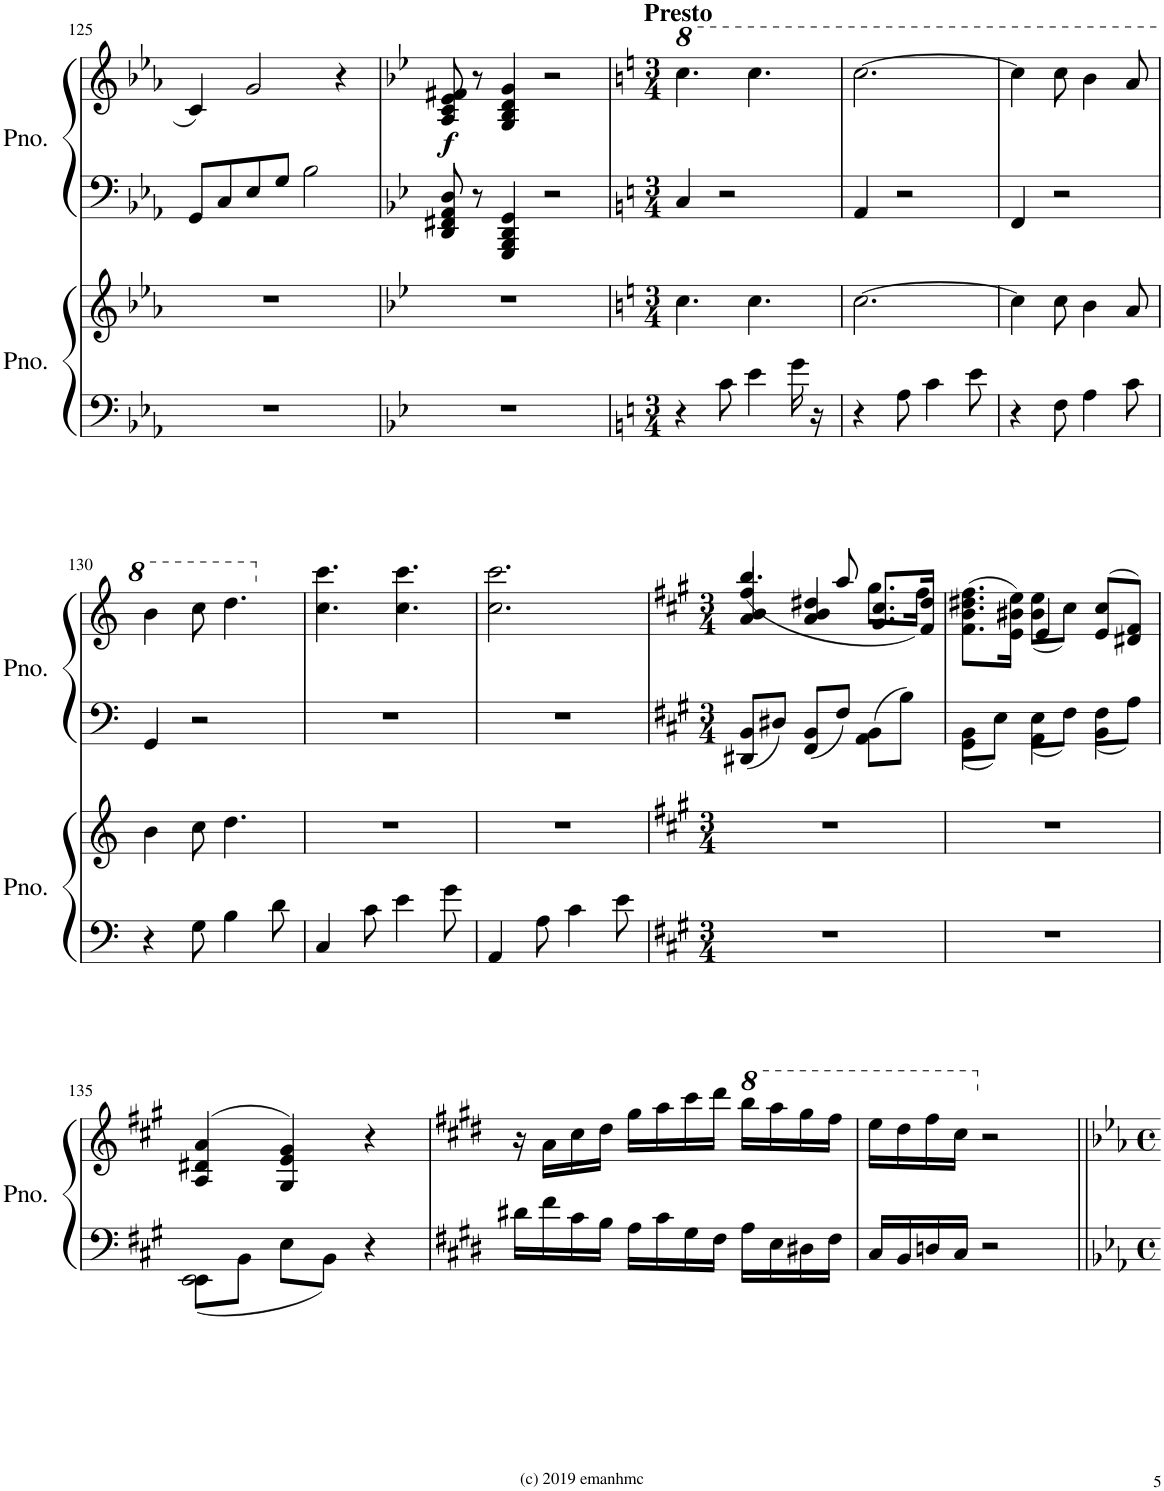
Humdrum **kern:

**kern	**kern	**kern	**kern	**dynam
*part2	*part2	*part1	*part1	*part1
*staff4	*staff3	*staff2	*staff1	*staff1/2
*I"Piano	*	*I"Piano	*	*
*I'Pno.	*	*I'Pno.	*	*
!!LO:PB:g=z
*clefF4	*clefG2	*clefF4	*clefG2	*
*k[b-e-a-]	*k[b-e-a-]	*k[b-e-a-]	*k[b-e-a-]	*
*M2/2	*M2/2	*M2/2	*M2/2	*
*met(c|)	*met(c|)	*met(c|)	*met(c|)	*
=125	=125	=125	=125	=125
1r	1r	8GG/L	4c/	.
.	.	8C/	.	.
.	.	8E-/	2g/	.
.	.	8G/J	.	.
.	.	2B-\	.	.
.	.	.	4r	.
=126	=126	=126	=126	=126
*k[b-e-]	*k[b-e-]	*k[b-e-]	*k[b-e-]	*
!	!	!	!	!LO:DY:b
1r	1r	8DD/ 8FF#X/ 8AA/ 8D/	8A/ 8c/ 8e-/ 8f#X/	f
.	.	8r	8r	.
.	.	4GGG/ 4BBB-/ 4DD/ 4GG/	4G/ 4B-/ 4d/ 4g/	.
.	.	2r	2r	.
=127	=127	=127	=127	=127
*k[]	*k[]	*k[]	*k[]	*
*M3/4	*M3/4	*M3/4	*M3/4	*
*	*	*	*8va	*
!	!	!	!LO:TX:a:B:t=Presto	!
4r	4.cc\	4C/	4.ccc\	.
8c\	.	2r	.	.
4e\	4.cc\	.	4.ccc\	.
16g\	.	.	.	.
16r	.	.	.	.
=128	=128	=128	=128	=128
4r	[2.cc\	4AA/	[2.ccc\	.
8A\	.	2r	.	.
4c\	.	.	.	.
8e\	.	.	.	.
=129	=129	=129	=129	=129
4r	4cc\]	4FF/	4ccc\]	.
8F\	8cc\	2r	8ccc\	.
4A\	4b\	.	4bb\	.
8c\	8a/	.	8aa/	.
!!LO:LB:g=z
=130	=130	=130	=130	=130
4r	4b\	4GG/	4bb\	.
8G\	8cc\	2r	8ccc\	.
4B\	4.dd\	.	4.ddd\	.
8d\	.	.	.	.
=131	=131	=131	=131	=131
*	*	*	*X8va	*
4C/	2.r	2.r	4.cc\ 4.ccc\	.
8c\	.	.	.	.
4e\	.	.	4.cc\ 4.ccc\	.
8g\	.	.	.	.
=132	=132	=132	=132	=132
4AA/	2.r	2.r	2.cc\ 2.ccc\	.
8A\	.	.	.	.
4c\	.	.	.	.
8e\	.	.	.	.
=133	=133	=133	=133	=133
*k[f#c#g#]	*k[f#c#g#]	*k[f#c#g#]	*k[f#c#g#]	*
*M3/4	*M3/4	*M3/4	*M3/4	*
*	*	*	*^	*
2.r	2.r	8DD#X/ 8BB/L	4a/ 4b/ 4ff#/	(4.bb/	.
.	.	8D#X/J	.	.	.
.	.	8FF#/ 8BB/L	4a/ 4b/ 4dd#X/	.	.
.	.	8F#/J	.	8aa/	.
.	.	8AA\ 8BB\L	8.g#/ 8.cc#/L	8.gg#\L	.
.	.	8B\J	.	.	.
.	.	.	16f#/ 16dd#/Jk	16ff#\Jk)	.
=134	=134	=134	=134	=134	=134
*	*	*^	*	*	*
2.r	2.r	4GG#\	8BB\L	(8.f#\ 8.b\ 8.dd#X\ 8.ff#\L	4ryy	.
.	.	.	8E\J	.	.	.
.	.	.	.	16e\ 16b#X\ 16ee\Jk)	.	.
.	.	4AA\	8E\L	4e/	(8b#\ 8ee\L	.
.	.	.	8F#\J	.	8cc#\J)	.
.	.	4BB\	8F#\L	(>8e/ 8cc#/L	4ryy	.
.	.	.	8A\J	8d#X/ 8f#/J)	.	.
*	*	*	*	*v	*v	*
!!LO:LB:g=z
=135	=135	=135	=135	=135	=135
2.r	2.r	2EE\	8EE\L	(>4A/ 4d#X/ 4a/	.
.	.	.	8BB\J	.	.
.	.	.	8E\L	4G#/ 4e/ 4g#/)	.
.	.	.	8BB\J	.	.
.	.	4r	4ryy	4r	.
*	*	*v	*v	*	*
=136	=136	=136	=136	=136
*k[f#c#g#d#]	*k[f#c#g#d#]	*k[f#c#g#d#]	*k[f#c#g#d#]	*
2.r	2.r	16d#X\LL	16r	.
.	.	16f#\	16a\LL	.
.	.	16c#\	16cc#\	.
.	.	16B\JJ	16dd#\JJ	.
.	.	16A\LL	16gg#\LL	.
.	.	16c#\	16aa\	.
.	.	16G#\	16ccc#\	.
.	.	16F#\JJ	16ddd#\JJ	.
*	*	*	*8va	*
.	.	16A\LL	16bbb\LL	.
.	.	16E\	16aaa\	.
.	.	16D#X\	16ggg#\	.
.	.	16F#\JJ	16fff#\JJ	.
=137	=137	=137	=137	=137
2.r	2.r	16C#/LL	16eee\LL	.
.	.	16BB/	16ddd#\	.
.	.	16Dn/	16fff#\	.
.	.	16C#/JJ	16ccc#\JJ	.
*	*	*	*X8va	*
.	.	2r	2r	.
=||	=||	=||	=||	=||
*-	*-	*-	*-	*-
